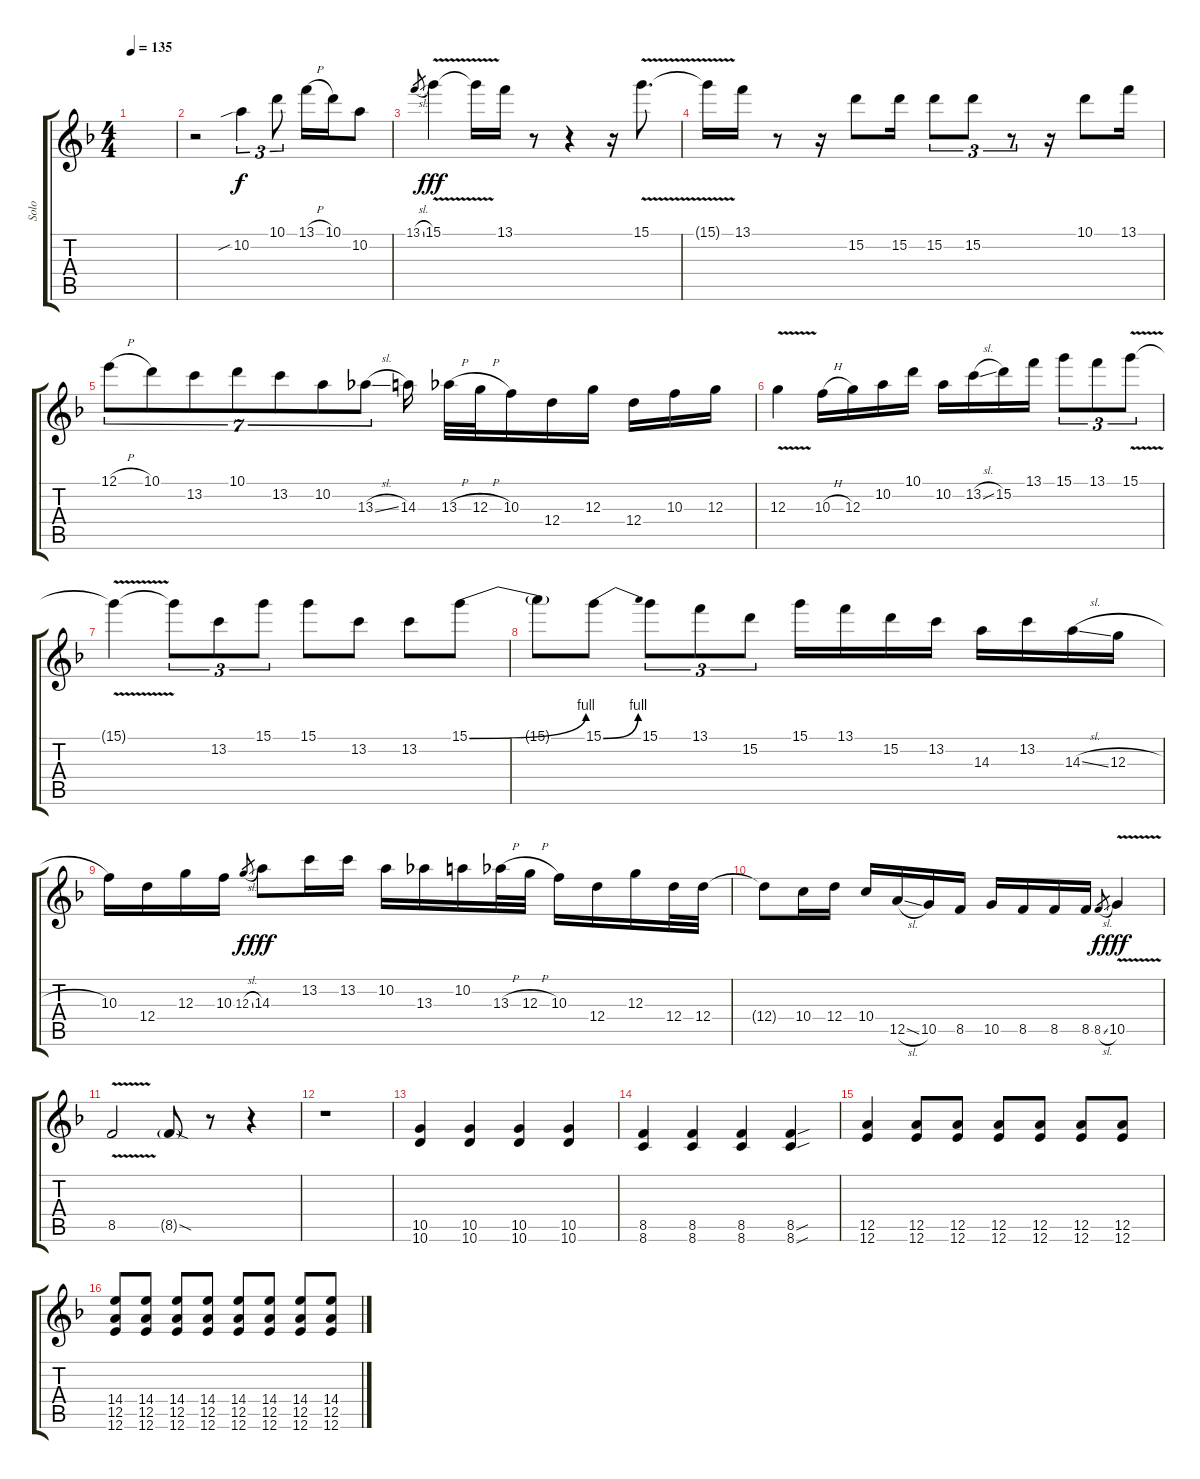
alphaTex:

\track ("Solo" "Solo") {instrument distortionguitar}
\staff {score tabs}
\tuning (E4 B3 G3 D3 A2 E2) {hide}
\ts (4 4)
\tempo 135
\clef g2
\ks f
|
r.2 10.2{sib}.4{tu (3 2)} 10.1.8{tu (3 2)} 13.1{h}.16 10.1.16 10.2.8 |
13.1{sl}.8{gr dy f} 15.1{v}.4{dy fff} 15.1{t}.16 13.1.16 r.8 r.4 r.16 15.1{v}.8{d} |
15.1{t}.16 13.1.16 r.8 r.16 15.2.8 15.2.16 15.2.8{tu (3 2)} 15.2.8{tu (3 2)} r.8{tu (3 2)} r.16 10.1.8 13.1.16 |
12.1{h}.8{tu (7 4)} 10.1.8{tu (7 4)} 13.2.8{tu (7 4)} 10.1.8{tu (7 4)} 13.2.8{tu (7 4)} 10.2.8{tu (7 4)} 13.3{sl}.8{tu (7 4)} 14.3.16 13.3{h}.32 12.3{h}.32 10.3.16 12.4.16 12.3.16 12.4.16 10.3.16 12.3.16 |
12.3{v}.4 10.3{h}.16 12.3.16 10.2.16 10.1.16 10.2.16 13.2{sl}.16 15.2.16 13.1.16 15.1.8{tu (3 2)} 13.1.8{tu (3 2)} 15.1{v}.8{tu (3 2)} |
15.1{t}.4 15.1{t}.8{tu (3 2)} 13.2.8{tu (3 2)} 15.1.8{tu (3 2)} 15.1.8 13.2.8 13.2.8 15.1{be (bend 0 0 60 4)}.8 |
15.1{t}.8 15.1{be (bend 0 0 60 4)}.8 15.1.8{tu (3 2)} 13.1.8{tu (3 2)} 15.2.8{tu (3 2)} 15.1.16 13.1.16 15.2.16 13.2.16 14.3.16 13.2.16 14.3{sl}.16 12.3{h}.16 |
10.3.16 12.4.16 12.3.16 10.3.16 12.3{sl}.8{gr dy f} 14.3.8{dy fff} 13.2.16 13.2.16 10.2.16 13.3.16 10.2.16 13.3{h}.32 12.3{h}.32 10.3.16 12.4.16 12.3.16 12.4.32 12.4.32 |
12.4{t}.8 10.4.16 12.4.16 10.4.16 12.5{sl}.16 10.5.16 8.5.16 10.5.16 8.5.16 8.5.16 8.5.16 8.5{sl}.8{gr dy f} 10.5{v}.4{dy fff} |
8.5{v}.2 8.5{sod g}.8 r.8 r.4 |
r.1 |
(10.5 10.6).4 (10.5 10.6).4 (10.5 10.6).4 (10.5 10.6).4 |
(8.5 8.6).4 (8.5 8.6).4 (8.5 8.6).4 (8.5{sou} 8.6{sou}).4 |
(12.5 12.6).4 (12.5 12.6).8 (12.5 12.6).8 (12.5 12.6).8 (12.5 12.6).8 (12.5 12.6).8 (12.5 12.6).8 |
(14.4 12.5 12.6).8 (14.4 12.5 12.6).8 (14.4 12.5 12.6).8 (14.4 12.5 12.6).8 (14.4 12.5 12.6).8 (14.4 12.5 12.6).8 (14.4 12.5 12.6).8 (14.4 12.5 12.6).8
